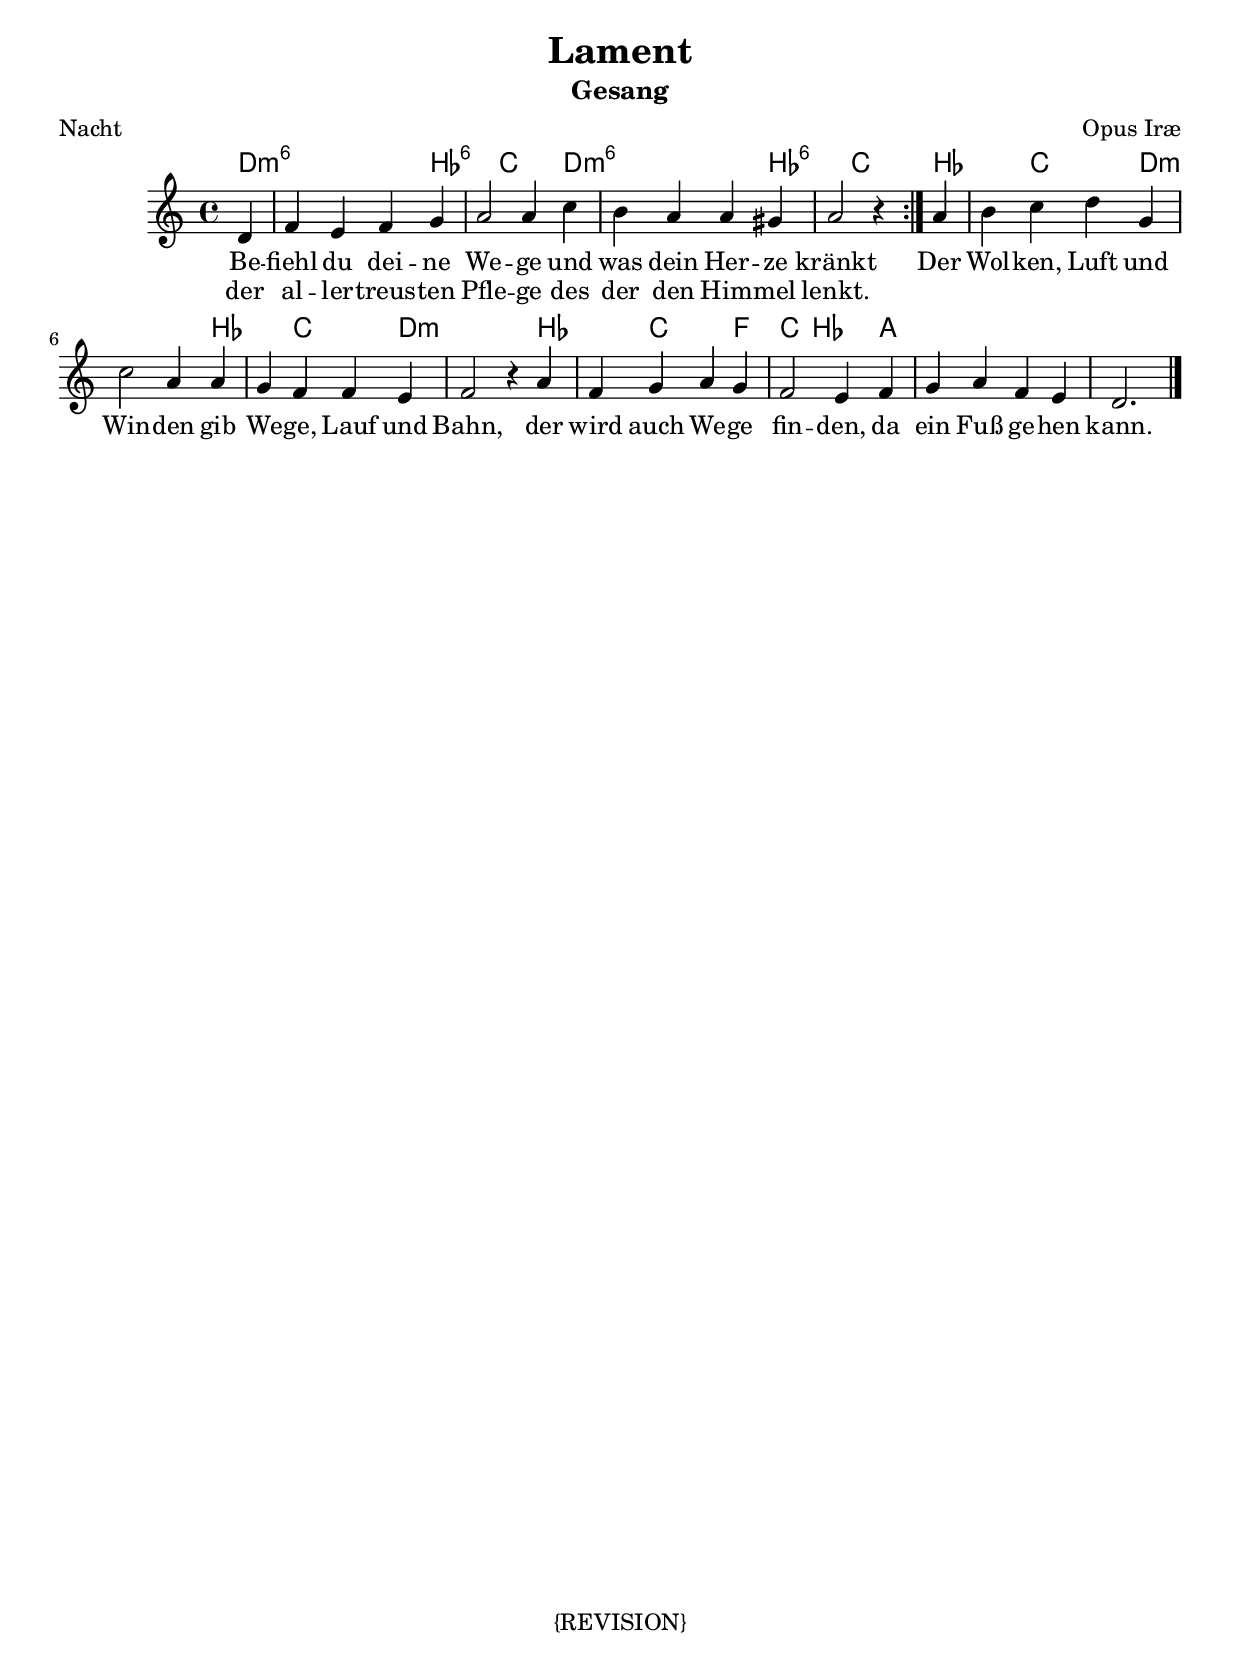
\version "2.18.2"

#(set-global-staff-size 20)
\include "deutsch.ly"

\layout {
  \context {
    \RemoveEmptyStaffContext
  } 
}

choral =
\relative a {
  \repeat volta 2 {
    \partial 4 
    d4 f e f g 
    a2 a4 c
    h a a gis
    a2 r4 
  }
  a h c d g, 
  c2 a4 a 
  g f f e 
  f2 r4 a 
  f g a g 
  f2 e4 f 
  g a f e d2.
  \bar "|."
}

vocals = \relative a {
  \time 4/4
  \key c \major
  \compressFullBarRests

  \choral
}

harmonies = \chordmode {
  d1:m6
  b2:6 c

  d1:m6
  b2:6 c

  b2 c
  d1:m

  b2 c
  d1:m

  b2 c
  f4 c
  b2 % Vorhalt 9-8
  a1 % Vorhalt 4-3
}

\book {
  \bookOutputSuffix "voc"
  \score {
    <<
      \new ChordNames \harmonies
      \new Voice = "melody" { \vocals }
      \new Lyrics \lyricsto "melody" {
      <<
        {  
          Be -- fiehl du dei -- ne We -- ge und
          was dein Her -- ze kränkt }
        \new Lyrics {
          \set associatedVoice = "melody"
          der al -- ler -- treus -- ten Pfle -- ge des 
          der den Him -- mel lenkt.
	    }
      >>
        Der Wol -- ken, Luft und 
        Win -- den gib We -- ge, Lauf und Bahn, 
        der wird auch We -- ge fin -- den, 
        da ein Fuß ge -- hen kann.
    }
    >>
  }
  \header {
    title = "Lament"
    subtitle = "Gesang"
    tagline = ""
    poet = "Nacht"
    composer = "Opus Iræ"
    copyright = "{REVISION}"
  }
  \paper {
    #(set-paper-size "a4")
    bottom-margin = 2\cm
    print-page-number = ##t
  }
}
